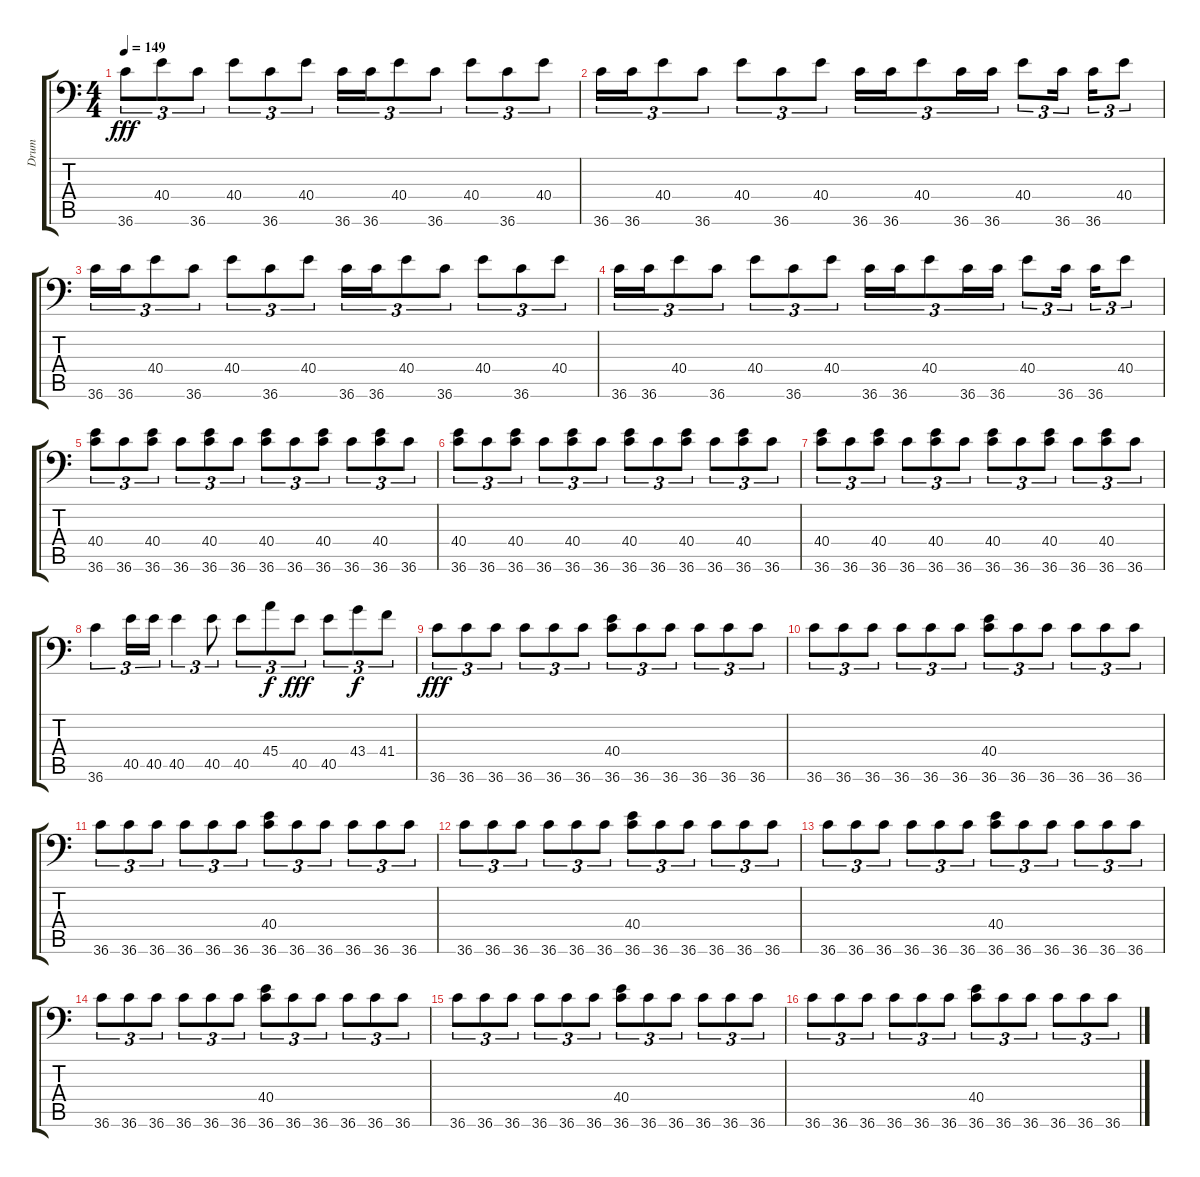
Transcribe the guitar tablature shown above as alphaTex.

\track ("Drum" "Drum") {instrument acousticgrandpiano}
\staff {score tabs}
\tuning (C-1 C-1 C-1 C-1 C-1 C-1) {hide}
\ts (4 4)
\tempo 149
\clef f4
\ks c
36.6.8{tu (3 2) dy fff} 40.4.8{tu (3 2)} 36.6.8{tu (3 2)} 40.4.8{tu (3 2)} 36.6.8{tu (3 2)} 40.4.8{tu (3 2)} 36.6.16{tu (3 2)} 36.6.16{tu (3 2)} 40.4.8{tu (3 2)} 36.6.8{tu (3 2)} 40.4.8{tu (3 2)} 36.6.8{tu (3 2)} 40.4.8{tu (3 2)} |
36.6.16{tu (3 2)} 36.6.16{tu (3 2)} 40.4.8{tu (3 2)} 36.6.8{tu (3 2)} 40.4.8{tu (3 2)} 36.6.8{tu (3 2)} 40.4.8{tu (3 2)} 36.6.16{tu (3 2)} 36.6.16{tu (3 2)} 40.4.8{tu (3 2)} 36.6.16{tu (3 2)} 36.6.16{tu (3 2)} 40.4.8{tu (3 2)} 36.6.16{tu (3 2)} 36.6.16{tu (3 2)} 40.4.8{tu (3 2)} |
36.6.16{tu (3 2)} 36.6.16{tu (3 2)} 40.4.8{tu (3 2)} 36.6.8{tu (3 2)} 40.4.8{tu (3 2)} 36.6.8{tu (3 2)} 40.4.8{tu (3 2)} 36.6.16{tu (3 2)} 36.6.16{tu (3 2)} 40.4.8{tu (3 2)} 36.6.8{tu (3 2)} 40.4.8{tu (3 2)} 36.6.8{tu (3 2)} 40.4.8{tu (3 2)} |
36.6.16{tu (3 2)} 36.6.16{tu (3 2)} 40.4.8{tu (3 2)} 36.6.8{tu (3 2)} 40.4.8{tu (3 2)} 36.6.8{tu (3 2)} 40.4.8{tu (3 2)} 36.6.16{tu (3 2)} 36.6.16{tu (3 2)} 40.4.8{tu (3 2)} 36.6.16{tu (3 2)} 36.6.16{tu (3 2)} 40.4.8{tu (3 2)} 36.6.16{tu (3 2)} 36.6.16{tu (3 2)} 40.4.8{tu (3 2)} |
(40.4 36.6).8{tu (3 2)} 36.6.8{tu (3 2)} (40.4 36.6).8{tu (3 2)} 36.6.8{tu (3 2)} (40.4 36.6).8{tu (3 2)} 36.6.8{tu (3 2)} (40.4 36.6).8{tu (3 2)} 36.6.8{tu (3 2)} (40.4 36.6).8{tu (3 2)} 36.6.8{tu (3 2)} (40.4 36.6).8{tu (3 2)} 36.6.8{tu (3 2)} |
(40.4 36.6).8{tu (3 2)} 36.6.8{tu (3 2)} (40.4 36.6).8{tu (3 2)} 36.6.8{tu (3 2)} (40.4 36.6).8{tu (3 2)} 36.6.8{tu (3 2)} (40.4 36.6).8{tu (3 2)} 36.6.8{tu (3 2)} (40.4 36.6).8{tu (3 2)} 36.6.8{tu (3 2)} (40.4 36.6).8{tu (3 2)} 36.6.8{tu (3 2)} |
(40.4 36.6).8{tu (3 2)} 36.6.8{tu (3 2)} (40.4 36.6).8{tu (3 2)} 36.6.8{tu (3 2)} (40.4 36.6).8{tu (3 2)} 36.6.8{tu (3 2)} (40.4 36.6).8{tu (3 2)} 36.6.8{tu (3 2)} (40.4 36.6).8{tu (3 2)} 36.6.8{tu (3 2)} (40.4 36.6).8{tu (3 2)} 36.6.8{tu (3 2)} |
36.6.4{tu (3 2)} 40.5.16{tu (3 2)} 40.5.16{tu (3 2)} 40.5.4{tu (3 2)} 40.5.8{tu (3 2)} 40.5.8{tu (3 2)} 45.4.8{tu (3 2) dy f} 40.5.8{tu (3 2) dy fff} 40.5.8{tu (3 2)} 43.4.8{tu (3 2) dy f} 41.4.8{tu (3 2)} |
36.6.8{tu (3 2) dy fff} 36.6.8{tu (3 2)} 36.6.8{tu (3 2)} 36.6.8{tu (3 2)} 36.6.8{tu (3 2)} 36.6.8{tu (3 2)} (40.4 36.6).8{tu (3 2)} 36.6.8{tu (3 2)} 36.6.8{tu (3 2)} 36.6.8{tu (3 2)} 36.6.8{tu (3 2)} 36.6.8{tu (3 2)} |
36.6.8{tu (3 2)} 36.6.8{tu (3 2)} 36.6.8{tu (3 2)} 36.6.8{tu (3 2)} 36.6.8{tu (3 2)} 36.6.8{tu (3 2)} (40.4 36.6).8{tu (3 2)} 36.6.8{tu (3 2)} 36.6.8{tu (3 2)} 36.6.8{tu (3 2)} 36.6.8{tu (3 2)} 36.6.8{tu (3 2)} |
36.6.8{tu (3 2)} 36.6.8{tu (3 2)} 36.6.8{tu (3 2)} 36.6.8{tu (3 2)} 36.6.8{tu (3 2)} 36.6.8{tu (3 2)} (40.4 36.6).8{tu (3 2)} 36.6.8{tu (3 2)} 36.6.8{tu (3 2)} 36.6.8{tu (3 2)} 36.6.8{tu (3 2)} 36.6.8{tu (3 2)} |
36.6.8{tu (3 2)} 36.6.8{tu (3 2)} 36.6.8{tu (3 2)} 36.6.8{tu (3 2)} 36.6.8{tu (3 2)} 36.6.8{tu (3 2)} (40.4 36.6).8{tu (3 2)} 36.6.8{tu (3 2)} 36.6.8{tu (3 2)} 36.6.8{tu (3 2)} 36.6.8{tu (3 2)} 36.6.8{tu (3 2)} |
36.6.8{tu (3 2)} 36.6.8{tu (3 2)} 36.6.8{tu (3 2)} 36.6.8{tu (3 2)} 36.6.8{tu (3 2)} 36.6.8{tu (3 2)} (40.4 36.6).8{tu (3 2)} 36.6.8{tu (3 2)} 36.6.8{tu (3 2)} 36.6.8{tu (3 2)} 36.6.8{tu (3 2)} 36.6.8{tu (3 2)} |
36.6.8{tu (3 2)} 36.6.8{tu (3 2)} 36.6.8{tu (3 2)} 36.6.8{tu (3 2)} 36.6.8{tu (3 2)} 36.6.8{tu (3 2)} (40.4 36.6).8{tu (3 2)} 36.6.8{tu (3 2)} 36.6.8{tu (3 2)} 36.6.8{tu (3 2)} 36.6.8{tu (3 2)} 36.6.8{tu (3 2)} |
36.6.8{tu (3 2)} 36.6.8{tu (3 2)} 36.6.8{tu (3 2)} 36.6.8{tu (3 2)} 36.6.8{tu (3 2)} 36.6.8{tu (3 2)} (40.4 36.6).8{tu (3 2)} 36.6.8{tu (3 2)} 36.6.8{tu (3 2)} 36.6.8{tu (3 2)} 36.6.8{tu (3 2)} 36.6.8{tu (3 2)} |
36.6.8{tu (3 2)} 36.6.8{tu (3 2)} 36.6.8{tu (3 2)} 36.6.8{tu (3 2)} 36.6.8{tu (3 2)} 36.6.8{tu (3 2)} (40.4 36.6).8{tu (3 2)} 36.6.8{tu (3 2)} 36.6.8{tu (3 2)} 36.6.8{tu (3 2)} 36.6.8{tu (3 2)} 36.6.8{tu (3 2)}
